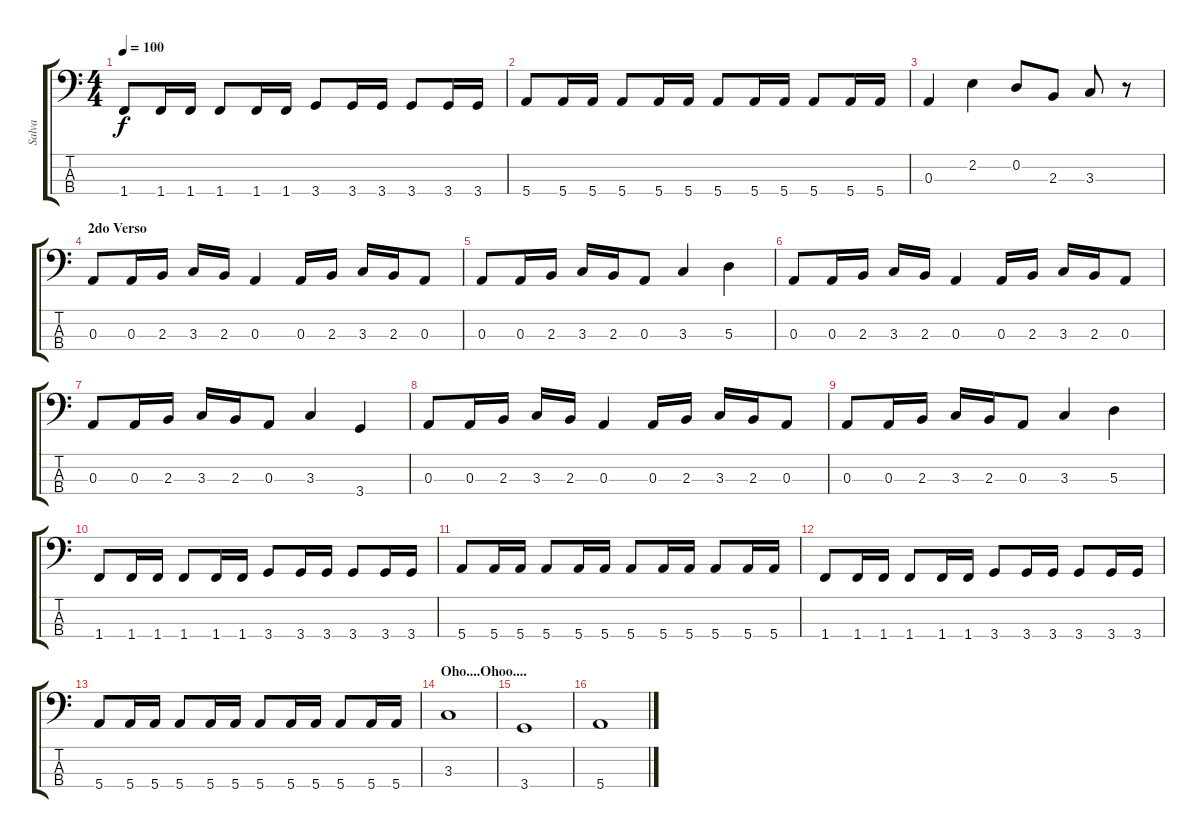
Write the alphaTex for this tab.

\track ("Salva" "Salva") {instrument electricbassfinger}
\staff {score tabs}
\tuning (G2 D2 A1 E1) {hide}
\ts (4 4)
\tempo 100
\clef f4
\ks c
1.4.8{dy f} 1.4.16 1.4.16 1.4.8 1.4.16 1.4.16 3.4.8 3.4.16 3.4.16 3.4.8 3.4.16 3.4.16 |
5.4.8 5.4.16 5.4.16 5.4.8 5.4.16 5.4.16 5.4.8 5.4.16 5.4.16 5.4.8 5.4.16 5.4.16 |
0.3.4 2.2.4 0.2.8 2.3.8 3.3.8 r.8 |
\section ("" "2do Verso")
0.3.8 0.3.16 2.3.16 3.3.16 2.3.16 0.3.4 0.3.16 2.3.16 3.3.16 2.3.16 0.3.8 |
0.3.8 0.3.16 2.3.16 3.3.16 2.3.16 0.3.8 3.3.4 5.3.4 |
0.3.8 0.3.16 2.3.16 3.3.16 2.3.16 0.3.4 0.3.16 2.3.16 3.3.16 2.3.16 0.3.8 |
0.3.8 0.3.16 2.3.16 3.3.16 2.3.16 0.3.8 3.3.4 3.4.4 |
0.3.8 0.3.16 2.3.16 3.3.16 2.3.16 0.3.4 0.3.16 2.3.16 3.3.16 2.3.16 0.3.8 |
0.3.8 0.3.16 2.3.16 3.3.16 2.3.16 0.3.8 3.3.4 5.3.4 |
1.4.8 1.4.16 1.4.16 1.4.8 1.4.16 1.4.16 3.4.8 3.4.16 3.4.16 3.4.8 3.4.16 3.4.16 |
5.4.8 5.4.16 5.4.16 5.4.8 5.4.16 5.4.16 5.4.8 5.4.16 5.4.16 5.4.8 5.4.16 5.4.16 |
1.4.8 1.4.16 1.4.16 1.4.8 1.4.16 1.4.16 3.4.8 3.4.16 3.4.16 3.4.8 3.4.16 3.4.16 |
5.4.8 5.4.16 5.4.16 5.4.8 5.4.16 5.4.16 5.4.8 5.4.16 5.4.16 5.4.8 5.4.16 5.4.16 |
\section ("" "Oho....Ohoo....")
3.3.1 |
3.4.1 |
5.4.1
